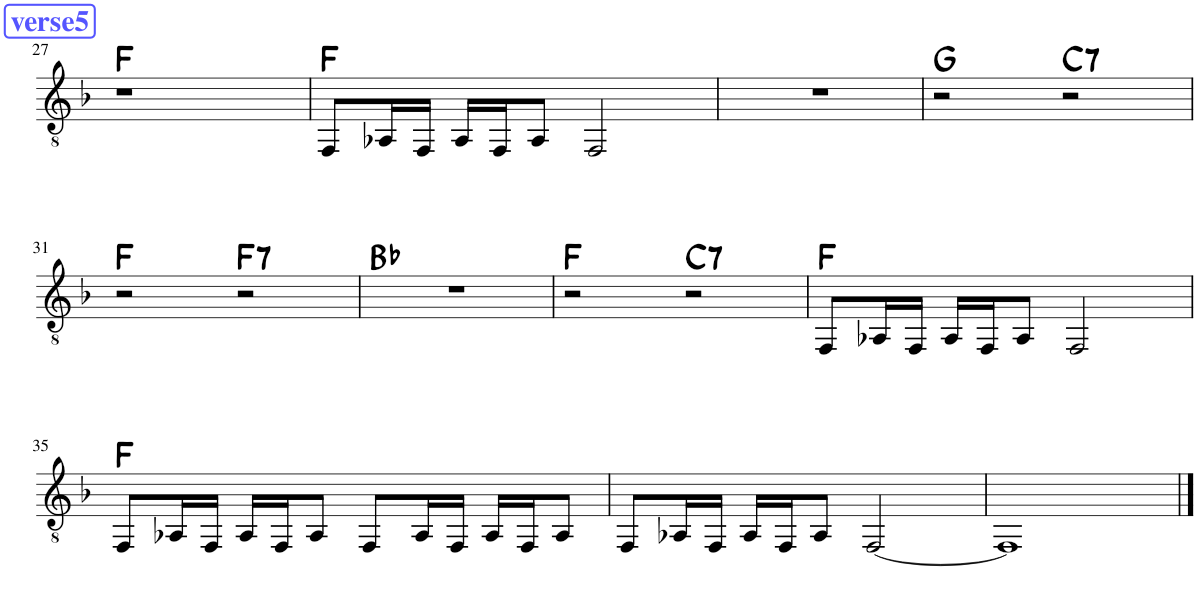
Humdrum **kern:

**kern	**harte
*part1	*part1
*staff1	*
*I"Classical Guitar	*
*I'Guit.	*
!!LO:PB:g=z
*clefGv2	*
*k[b-]	*
*M4/4	*
!!LO:REH:place=s1:a:B:cj:color=#5555FF:fs=14:t=verse5
=27	=27
1r	F:maj
=28	=28
8FF/L	F:maj
16AA-X/L	.
16FF/JJ	.
16AA-/LL	.
16FF/J	.
8AA-/J	.
2FF/	.
=29	=29
1r	.
=30	=30
2r	G:maj
!	!LO:H:kt=7
2r	C:7
!!LO:LB:g=z
=31	=31
2r	F:maj
!	!LO:H:kt=7
2r	F:7
=32	=32
1r	Bb:maj
=33	=33
2r	F:maj
!	!LO:H:kt=7
2r	C:7
=34	=34
8FF/L	F:maj
16AA-X/L	.
16FF/JJ	.
16AA-/LL	.
16FF/J	.
8AA-/J	.
2FF/	.
!!LO:LB:g=z
=35	=35
8FF/L	F:maj
16AA-X/L	.
16FF/JJ	.
16AA-/LL	.
16FF/J	.
8AA-/J	.
8FF/L	.
16AA-/L	.
16FF/JJ	.
16AA-/LL	.
16FF/J	.
8AA-/J	.
=36	=36
8FF/L	.
16AA-X/L	.
16FF/JJ	.
16AA-/LL	.
16FF/J	.
8AA-/J	.
[2FF/	.
=37	=37
1FF]	.
==	==
*-	*-
